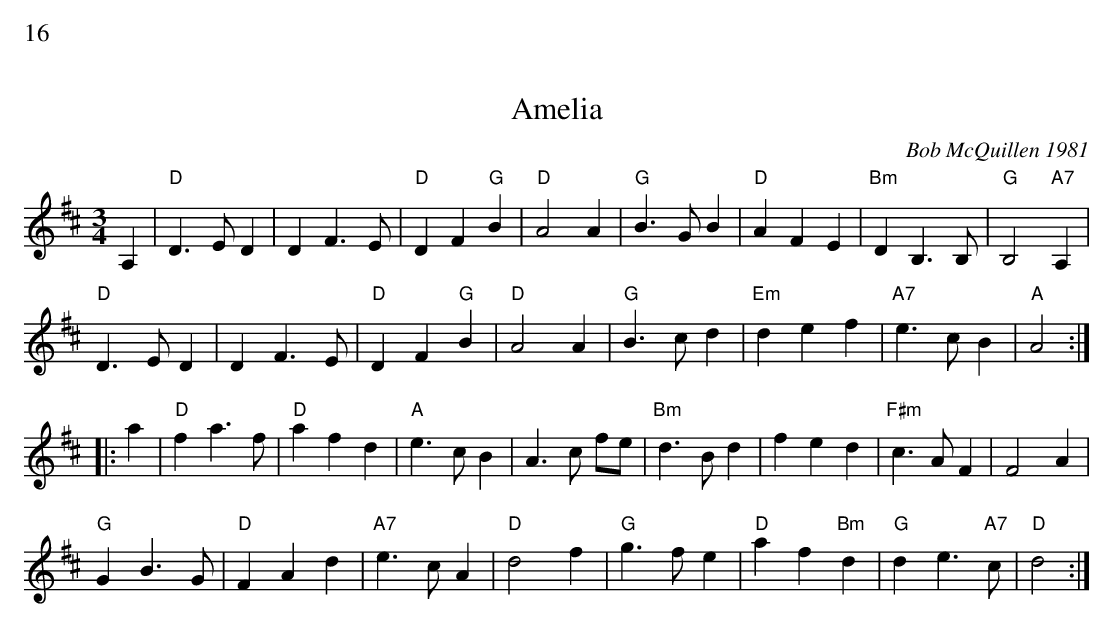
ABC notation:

X:1
%%text 16
T: Amelia
C: Bob McQuillen 1981
M: 3/4
L: 1/8
K: D
A,2 | "D"D3 E D2 | D2 F3 E | "D"D2 F2 "G"B2 | "D"A4 A2 | \
"G"B3 G B2 | "D"A2 F2 E2 | "Bm"D2 B,3 B, | "G"B,4 "A7"A,2 |
"D"D3 E D2 | D2 F3 E | "D"D2 F2 "G"B2 | "D"A4 A2 | \
"G"B3 c d2 | "Em"d2 e2 f2 | "A7"e3 c B2 | "A"A4 :|
|:a2|"D"f2 a3 f | "D"a2 f2 d2 | "A"e3 c B2 | A3 c fe | \
"Bm"d3 B d2 | f2 e2 d2 | "F#m"c3 A F2 | F4 A2 |
 "G"G2 B3 G | "D"F2 A2 d2 | "A7"e3c A2 | "D"d4 f2 | \
"G"g3 f e2 | "D"a2 f2 "Bm"d2 | "G"d2 e3"A7"c | "D"d4 :|
